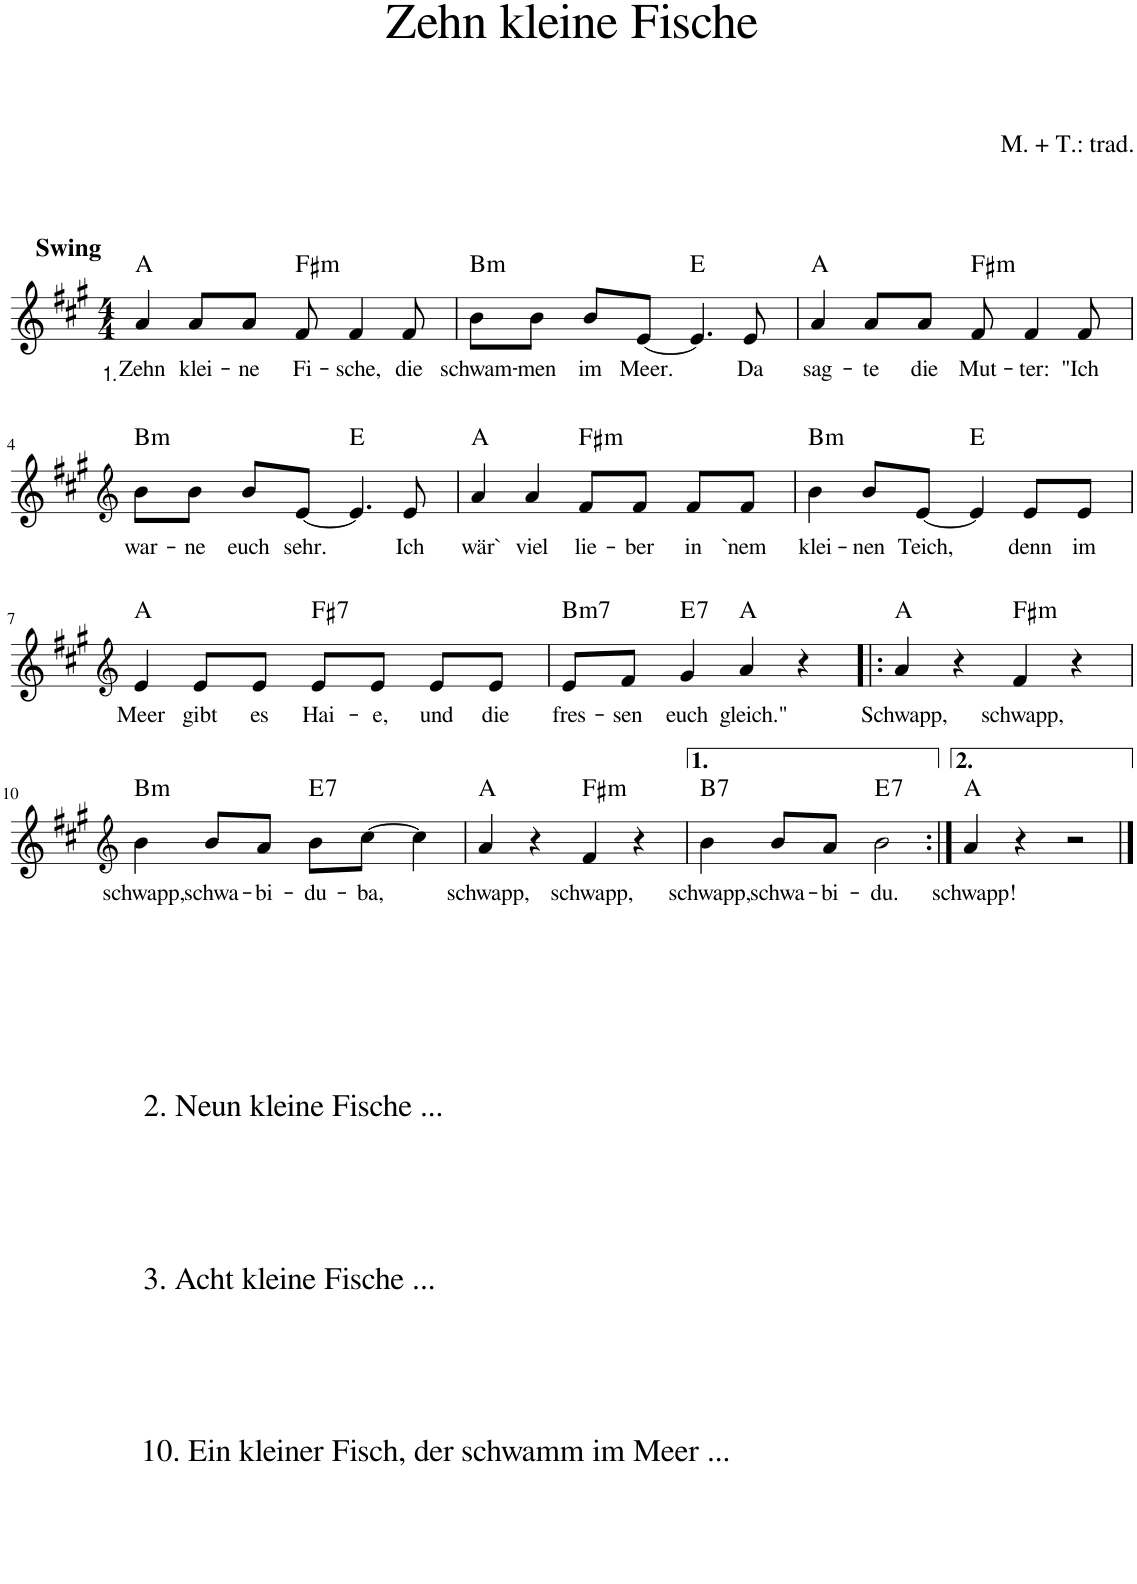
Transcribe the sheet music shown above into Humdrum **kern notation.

**kern	**text	**harte
*part1	*part1	*part1
*staff1	*staff1	*
*I"unbenannt1	*	*
*clefG2	*	*
*k[f#c#g#]	*	*
*M4/4	*	*
=1	=1	=1
!LO:TX:b:t=1.	!	!
!LO:TX:a:B:t=Swing	!	!
!	!LO:LY:b	!
4a/	Zehn	A:maj
!	!LO:LY:b	!
8a/L	klei-	.
!	!LO:LY:b	!
8a/J	ne	.
!	!LO:LY:b	!LO:H:kt=m
8f#/	Fi-	F#:min
!	!LO:LY:b	!
4f#/	sche,	.
!	!LO:LY:b	!
8f#/	die	.
=2	=2	=2
!	!LO:LY:b	!LO:H:kt=m
8b\L	schwam-	B:min
!	!LO:LY:b	!
8b\J	men	.
!	!LO:LY:b	!
8b/L	im	.
!	!LO:LY:b	!
[8e/J	Meer.	.
4.e/]	.	E:maj
!	!LO:LY:b	!
8e/	Da	.
=3	=3	=3
!	!LO:LY:b	!
4a/	sag-	A:maj
!	!LO:LY:b	!
8a/L	te	.
!	!LO:LY:b	!
8a/J	die	.
!	!LO:LY:b	!LO:H:kt=m
8f#/	Mut-	F#:min
!	!LO:LY:b	!
4f#/	ter:	.
!	!LO:LY:b	!
8f#/	"Ich	.
!!LO:LB:g=z
=4	=4	=4
*clefG2	*	*
!	!LO:LY:b	!LO:H:kt=m
8b\L	war-	B:min
!	!LO:LY:b	!
8b\J	ne	.
!	!LO:LY:b	!
8b/L	euch	.
!	!LO:LY:b	!
[8e/J	sehr.	.
4.e/]	.	E:maj
!	!LO:LY:b	!
8e/	Ich	.
=5	=5	=5
!	!LO:LY:b	!
4a/	wär`	A:maj
!	!LO:LY:b	!
4a/	viel	.
!	!LO:LY:b	!LO:H:kt=m
8f#/L	lie-	F#:min
!	!LO:LY:b	!
8f#/J	ber	.
!	!LO:LY:b	!
8f#/L	in	.
!	!LO:LY:b	!
8f#/J	`nem	.
=6	=6	=6
!	!LO:LY:b	!LO:H:kt=m
4b\	klei-	B:min
!	!LO:LY:b	!
8b/L	nen	.
!	!LO:LY:b	!
[8e/J	Teich,	.
4e/]	.	E:maj
!	!LO:LY:b	!
8e/L	denn	.
!	!LO:LY:b	!
8e/J	im	.
!!LO:LB:g=z
=7	=7	=7
*clefG2	*	*
!	!LO:LY:b	!
4e/	Meer	A:maj
!	!LO:LY:b	!
8e/L	gibt	.
!	!LO:LY:b	!
8e/J	es	.
!	!LO:LY:b	!LO:H:kt=7
8e/L	Hai-	F#:7
!	!LO:LY:b	!
8e/J	e,	.
!	!LO:LY:b	!
8e/L	und	.
!	!LO:LY:b	!
8e/J	die	.
=8	=8	=8
!	!LO:LY:b	!LO:H:kt=m7
8e/L	fres-	B:min7
!	!LO:LY:b	!
8f#/J	sen	.
!	!LO:LY:b	!LO:H:kt=7
4g#/	euch	E:7
!	!LO:LY:b	!
4a/	gleich."	A:maj
4r	.	.
=9!|:	=9!|:	=9!|:
!	!LO:LY:b	!
4a/	Schwapp,	A:maj
4r	.	.
!	!LO:LY:b	!LO:H:kt=m
4f#/	schwapp,	F#:min
4r	.	.
!!LO:LB:g=z
=10	=10	=10
*clefG2	*	*
!	!LO:LY:b	!LO:H:kt=m
4b\	schwapp,	B:min
!	!LO:LY:b	!
8b/L	schwa-	.
!	!LO:LY:b	!
8a/J	bi-	.
!	!LO:LY:b	!LO:H:kt=7
8b\L	du-	E:7
!	!LO:LY:b	!
[8cc#\J	ba,	.
4cc#\]	.	.
=11	=11	=11
!	!LO:LY:b	!
4a/	schwapp,	A:maj
4r	.	.
!LO:TX:b:t=2. Neun kleine Fische ...	!	!
!LO:TX:b:t=3. Acht kleine Fische ...	!	!
!LO:TX:b:t=10. Ein kleiner Fisch, der schwamm im Meer ...	!	!
!	!LO:LY:b	!LO:H:kt=m
4f#/	schwapp,	F#:min
4r	.	.
=12	=12	=12
!	!LO:LY:b	!LO:H:kt=7
4b\	schwapp,	B:7
!	!LO:LY:b	!
8b/L	schwa-	.
!	!LO:LY:b	!
8a/J	bi-	.
!	!LO:LY:b	!LO:H:kt=7
2b\	du.	E:7
=13:|!	=13:|!	=13:|!
!	!LO:LY:b	!
4a/	schwapp!	A:maj
4r	.	.
2r	.	.
==	==	==
*-	*-	*-
